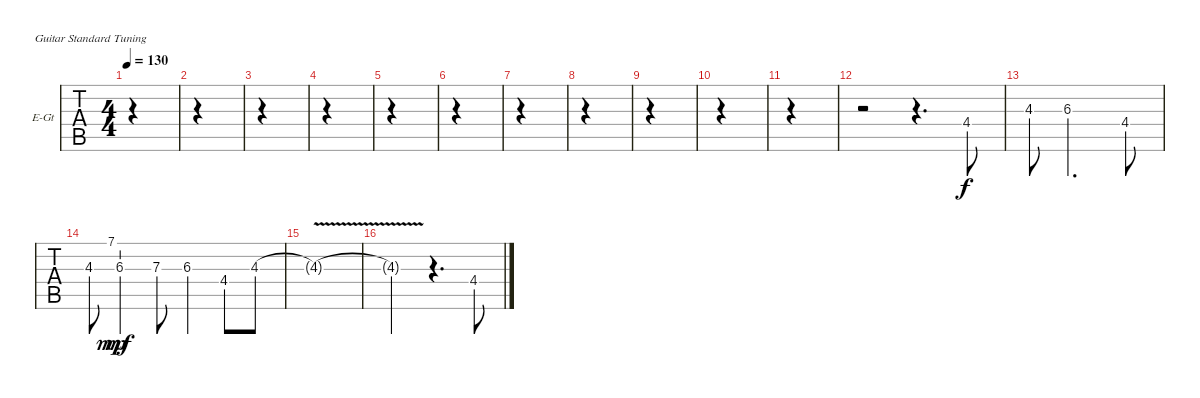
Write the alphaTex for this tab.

\bracketExtendMode groupsimilarinstruments
\firstSystemTrackNameOrientation horizontal
\otherSystemsTrackNameOrientation horizontal
\track ("Solo Guitar2" "E-Gt") {instrument distortionguitar}
\staff {tabs}
\tuning (E4 B3 G3 D3 A2 E2)
\ts (4 4)
\tempo 130
\clef g2
\scale
0.322751
\ks f#minor
|
\scale
0.333333 |
\scale
0.333333 |
\scale
0.333333 |
\scale
0.333333 |
\scale
0.333333 |
\scale
0.333333 |
\scale
0.333333 |
\scale
0.333333 |
\scale
0.333333 |
\scale
0.333333 |
\scale
0.333333 r.2 r.4{d} 4.4.8 |
\scale
0.333333 4.3.8 6.3.2{d} 4.4.8 |
\scale
0.333333 4.3.8 7.1.8{gr dy mp} 6.3.4{dy mf} 7.3.8 6.3.4 4.4.8 4.3.8 |
\scale
0.333333 4.3{v t}.1 |
\scale
0.333333 4.3{v t}.2 r.4{d} 4.4.8
